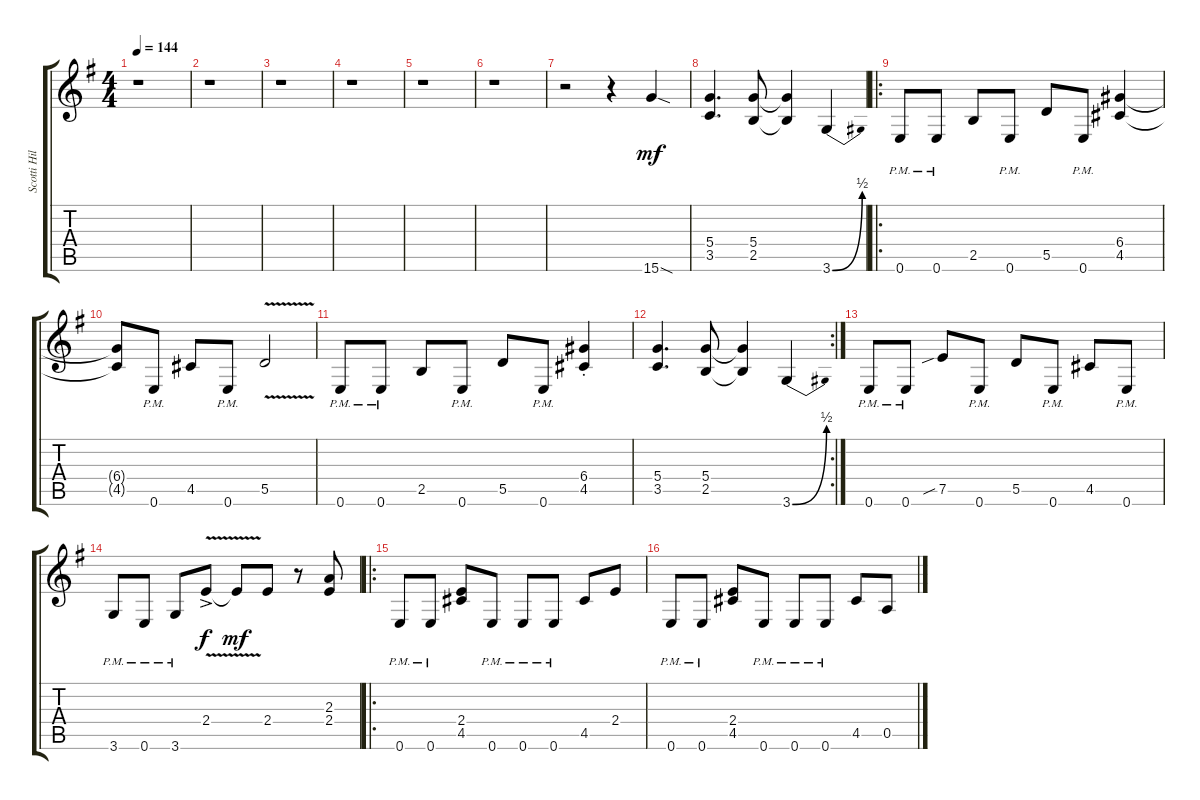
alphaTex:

\track ("Scotti Hill - Rhytm" "Scotti Hil") {instrument overdrivenguitar}
\staff {score tabs}
\tuning (E4 B3 G3 D3 A2 E2) {hide}
\ts (4 4)
\tempo 144
\clef g2
\ks g
r.1{dy mf instrument overdrivenguitar} |
r.1 |
r.1 |
r.1 |
r.1 |
r.1 |
r.2 r.4 15.6{sod}.4 |
(5.4 3.5).4{d} (5.4 2.5).8 (5.4{t} 2.5{t}).4 3.6{be (bend 0 0 60 2)}.4 |
\ro
0.6{pm}.8 0.6{pm}.8 2.5.8 0.6{pm}.8 5.5.8 0.6{pm}.8 (6.4 4.5).4 |
(6.4{t} 4.5{t}).8 0.6{pm}.8 4.5.8 0.6{pm}.8 5.5{v}.2 |
0.6{pm}.8 0.6{pm}.8 2.5.8 0.6{pm}.8 5.5.8 0.6{pm}.8 (6.4{st} 4.5{st}).4 |
\rc 2
(5.4 3.5).4{d} (5.4 2.5).8 (5.4{t} 2.5{t}).4 3.6{be (bend 0 0 60 2)}.4 |
0.6{pm}.8 0.6{pm}.8 7.5{sib}.8 0.6{pm}.8 5.5.8 0.6{pm}.8 4.5.8 0.6{pm}.8 |
3.6{pm}.8 0.6{pm}.8 3.6{pm}.8 2.4{v ac}.8{dy f} 2.4{v t}.8{dy mf} 2.4.8 r.8 (2.3 2.4).8 |
\ro
0.6{pm}.8 0.6{pm}.8 (2.4 4.5).8 0.6{pm}.8 0.6{pm}.8 0.6{pm}.8 4.5.8 2.4.8 |
0.6{pm}.8 0.6{pm}.8 (2.4 4.5).8 0.6{pm}.8 0.6{pm}.8 0.6{pm}.8 4.5.8 0.5.8
